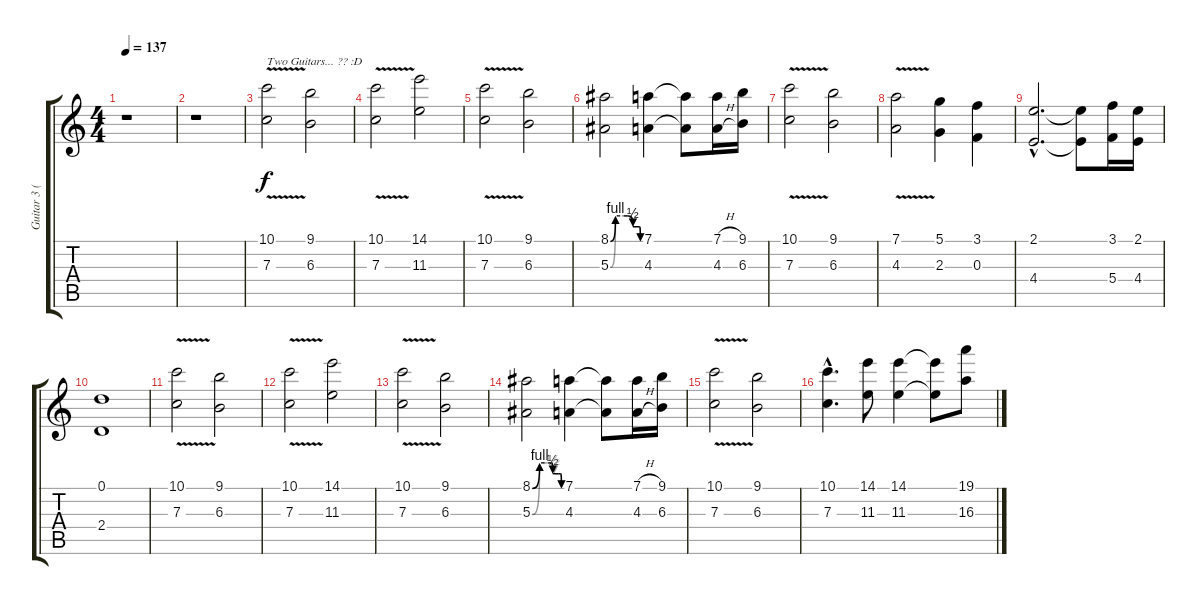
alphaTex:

\track ("Guitar 3 (Dist. Solo)" "Guitar 3 (") {instrument distortionguitar}
\staff {score tabs}
\tuning (D4 A3 F3 C3 G2 D2) {hide}
\ts (4 4)
\tempo 137
\clef g2
\ks c
r.1{dy f} |
r.1 |
(10.1{v} 7.3{v}).2{txt "Two Guitars... ?? :D"} (9.1 6.3).2 |
(10.1 7.3{v}).2 (14.1 11.3).2 |
(10.1 7.3{v}).2 (9.1 6.3).2 |
(8.1{be (custom 0 0 10 4 34 4 45 2 58 2 60 0)} 5.3{be (custom 0 0 10 4 30 4 45 2 58 2 60 0)}).2 (7.1 4.3).4 (7.1{t} 4.3{t}).8 (7.1{h} 4.3{h}).16 (9.1 6.3).16 |
(10.1{v} 7.3).2 (9.1 6.3).2 |
(7.1{v} 4.3).2 (5.1 2.3).4 (3.1 0.3).4 |
(2.1{hac} 4.4{hac}).2{d} (2.1{t} 4.4{t}).8 (3.1 5.4).16 (2.1 4.4).16 |
(0.1 2.4).1 |
(10.1{v} 7.3{v}).2 (9.1 6.3).2 |
(10.1 7.3{v}).2 (14.1 11.3).2 |
(10.1 7.3{v}).2 (9.1 6.3).2 |
(8.1{be (custom 0 0 15 4 40 4 42 2 54 2 58 2 60 0)} 5.3{be (custom 0 0 15 4 30 4 45 2 58 2 60 0)}).2 (7.1 4.3).4 (7.1{t} 4.3{t}).8 (7.1{h} 4.3{h}).16 (9.1 6.3).16 |
(10.1{v} 7.3{v}).2 (9.1 6.3).2 |
(10.1{hac} 7.3{hac}).4{d} (14.1 11.3).8 (14.1 11.3).4 (14.1{t} 11.3{t}).8 (19.1 16.3).8
